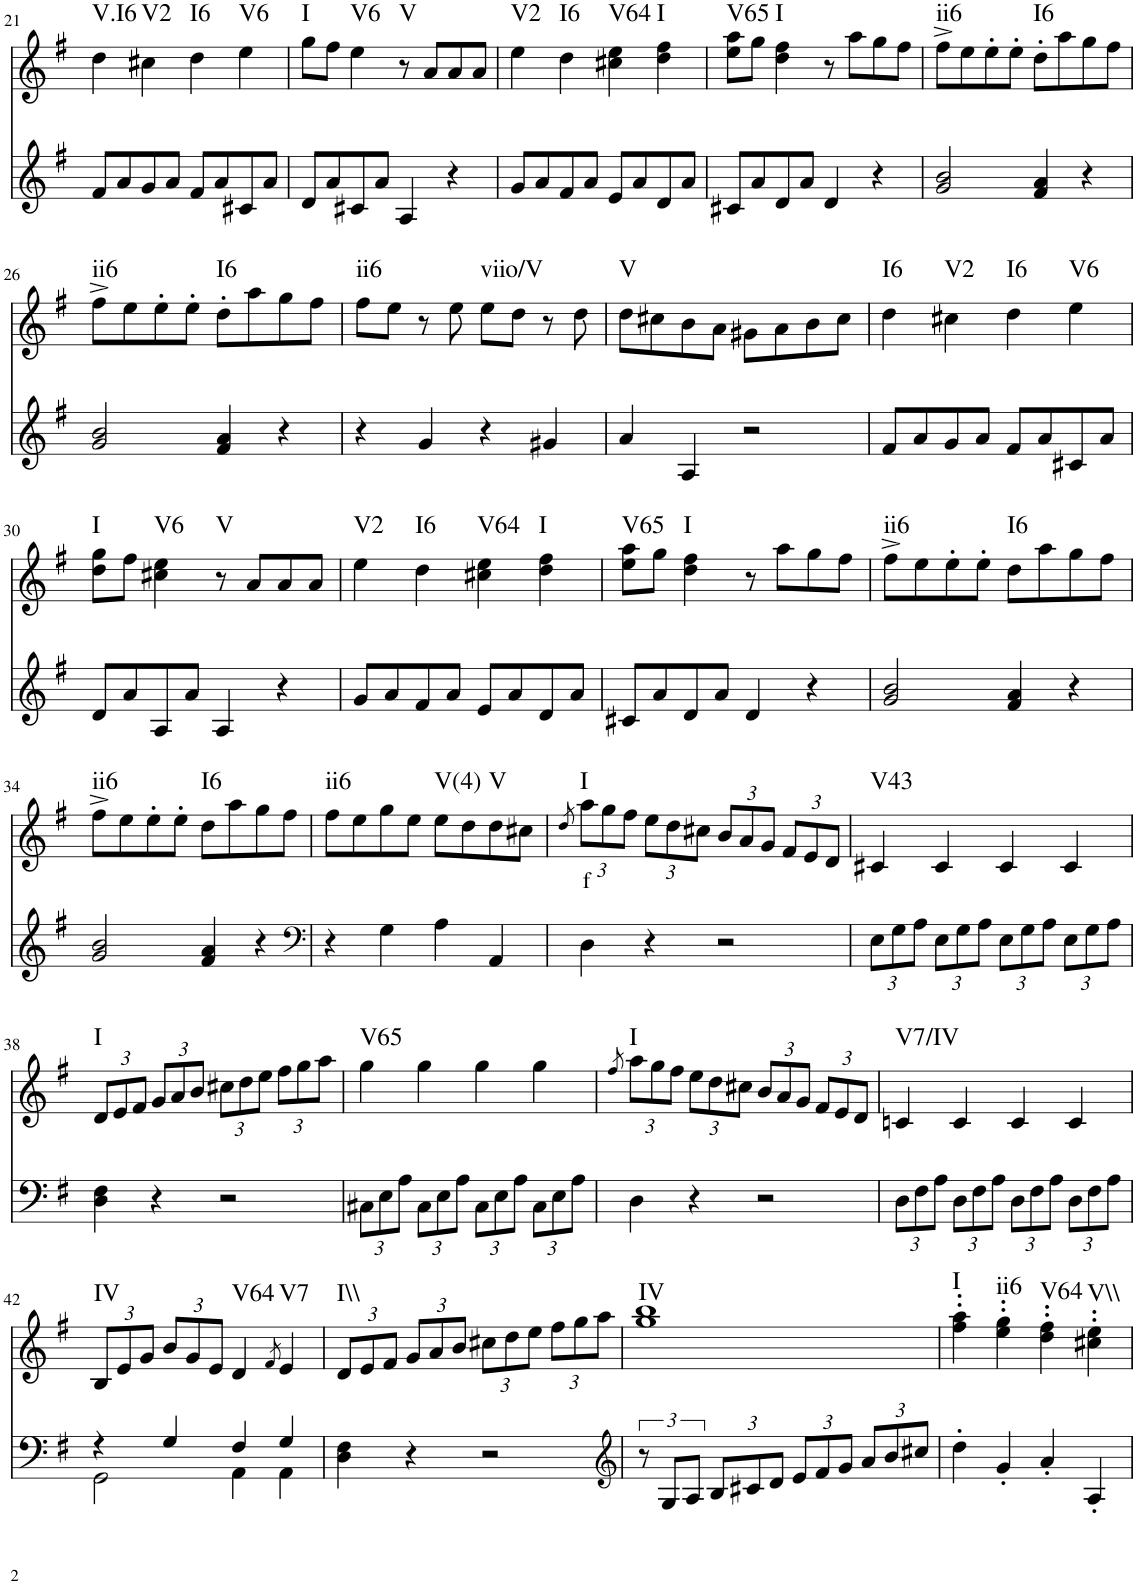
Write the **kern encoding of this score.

**kern	**kern	**text	**harte
*part2	*part1	*part1	*part1
*staff2	*staff1	*staff1	*
*I"piano	*I"piano	*	*
*I'Pno	*I'Pno	*	*
!!LO:PB:g=z
*clefG2	*clefG2	*	*
*k[f#]	*k[f#]	*	*
*G:	*G:	*	*
*M2/2	*M2/2	*	*
=21	=21	=21	=21
!	!	!	!LO:H:kt=V.I6
8f#/L	4dd\	.	N
8a/	.	.	.
!	!	!	!LO:H:kt=V2
8g/	4cc#X\	.	N
8a/J	.	.	.
!	!	!	!LO:H:kt=I6
8f#/L	4dd\	.	N
8a/	.	.	.
!	!	!	!LO:H:kt=V6
8c#X/	4ee\	.	N
8a/J	.	.	.
=22	=22	=22	=22
!	!	!	!LO:H:kt=I
8d/L	8gg\L	.	N
8a/	8ff#\J	.	.
!	!	!	!LO:H:kt=V6
8c#X/	4ee\	.	N
8a/J	.	.	.
!	!	!	!LO:H:kt=V
4A/	8r	.	N
.	8a/L	.	.
4r	8a/	.	.
.	8a/J	.	.
=23	=23	=23	=23
!	!	!	!LO:H:kt=V2
8g/L	4ee\	.	N
8a/	.	.	.
!	!	!	!LO:H:kt=I6
8f#/	4dd\	.	N
8a/J	.	.	.
!	!	!	!LO:H:kt=V64
8e/L	4cc#X\ 4ee\	.	N
8a/	.	.	.
!	!	!	!LO:H:kt=I
8d/	4dd\ 4ff#\	.	N
8a/J	.	.	.
=24	=24	=24	=24
!	!	!	!LO:H:kt=V65
8c#X/L	8ee\ 8aa\L	.	N
8a/	8gg\J	.	.
!	!	!	!LO:H:kt=I
8d/	4dd\ 4ff#\	.	N
8a/J	.	.	.
4d/	8r	.	.
.	8aa\L	.	.
4r	8gg\	.	.
.	8ff#\J	.	.
=25	=25	=25	=25
!	!	!	!LO:H:kt=ii6
2g/ 2b/	8ff#^\L	.	N
.	8ee\	.	.
.	8ee'\	.	.
.	8ee'\J	.	.
!	!	!	!LO:H:kt=I6
4f#/ 4a/	8dd'\L	.	N
.	8aa\	.	.
4r	8gg\	.	.
.	8ff#\J	.	.
!!LO:LB:g=z
=26	=26	=26	=26
!	!	!	!LO:H:kt=ii6
2g/ 2b/	8ff#^\L	.	N
.	8ee\	.	.
.	8ee'\	.	.
.	8ee'\J	.	.
!	!	!	!LO:H:kt=I6
4f#/ 4a/	8dd'\L	.	N
.	8aa\	.	.
4r	8gg\	.	.
.	8ff#\J	.	.
=27	=27	=27	=27
!	!	!	!LO:H:kt=ii6
4r	8ff#\L	.	N
.	8ee\J	.	.
4g/	8r	.	.
.	8ee\	.	.
!	!	!	!LO:H:kt=viio/V
4r	8ee\L	.	N
.	8dd\J	.	.
4g#X/	8r	.	.
.	8dd\	.	.
=28	=28	=28	=28
!	!	!	!LO:H:kt=V
4a/	8dd\L	.	N
.	8cc#X\	.	.
4A/	8b\	.	.
.	8a\J	.	.
2r	8g#X\L	.	.
.	8a\	.	.
.	8b\	.	.
.	8cc#\J	.	.
=29	=29	=29	=29
!	!	!	!LO:H:kt=I6
8f#/L	4dd\	.	N
8a/	.	.	.
!	!	!	!LO:H:kt=V2
8g/	4cc#X\	.	N
8a/J	.	.	.
!	!	!	!LO:H:kt=I6
8f#/L	4dd\	.	N
8a/	.	.	.
!	!	!	!LO:H:kt=V6
8c#X/	4ee\	.	N
8a/J	.	.	.
!!LO:LB:g=z
=30	=30	=30	=30
!	!	!	!LO:H:kt=I
8d/L	8dd\ 8gg\L	.	N
8a/	8ff#\J	.	.
!	!	!	!LO:H:kt=V6
8A/	4cc#X\ 4ee\	.	N
8a/J	.	.	.
!	!	!	!LO:H:kt=V
4A/	8r	.	N
.	8a/L	.	.
4r	8a/	.	.
.	8a/J	.	.
=31	=31	=31	=31
!	!	!	!LO:H:kt=V2
8g/L	4ee\	.	N
8a/	.	.	.
!	!	!	!LO:H:kt=I6
8f#/	4dd\	.	N
8a/J	.	.	.
!	!	!	!LO:H:kt=V64
8e/L	4cc#X\ 4ee\	.	N
8a/	.	.	.
!	!	!	!LO:H:kt=I
8d/	4dd\ 4ff#\	.	N
8a/J	.	.	.
=32	=32	=32	=32
!	!	!	!LO:H:kt=V65
8c#X/L	8ee\ 8aa\L	.	N
8a/	8gg\J	.	.
!	!	!	!LO:H:kt=I
8d/	4dd\ 4ff#\	.	N
8a/J	.	.	.
4d/	8r	.	.
.	8aa\L	.	.
4r	8gg\	.	.
.	8ff#\J	.	.
=33	=33	=33	=33
!	!	!	!LO:H:kt=ii6
2g/ 2b/	8ff#^\L	.	N
.	8ee\	.	.
.	8ee'\	.	.
.	8ee'\J	.	.
!	!	!	!LO:H:kt=I6
4f#/ 4a/	8dd\L	.	N
.	8aa\	.	.
4r	8gg\	.	.
.	8ff#\J	.	.
!!LO:LB:g=z
=34	=34	=34	=34
!	!	!	!LO:H:kt=ii6
2g/ 2b/	8ff#^\L	.	N
.	8ee\	.	.
.	8ee'\	.	.
.	8ee'\J	.	.
!	!	!	!LO:H:kt=I6
4f#/ 4a/	8dd\L	.	N
.	8aa\	.	.
4r	8gg\	.	.
.	8ff#\J	.	.
=35	=35	=35	=35
*clefF4	*	*	*
!	!	!	!LO:H:kt=ii6
4r	8ff#\L	.	N
.	8ee\	.	.
4G\	8gg\	.	.
.	8ee\J	.	.
!	!	!	!LO:H:kt=V(4)
4A\	8ee\L	.	N
.	8dd\	.	.
!	!	!	!LO:H:kt=V
4AA/	8dd\	.	N
.	8cc#X\J	.	.
=36	=36	=36	=36
.	8qdd/	.	.
*	*Xbrackettup	*	*
!	!	!LO:LY:b	!LO:H:kt=I
4D\	12aa\L	f	N
.	12gg\	.	.
.	12ff#\J	.	.
4r	12ee\L	.	.
.	12dd\	.	.
.	12cc#X\J	.	.
2r	12b/L	.	.
.	12a/	.	.
.	12g/J	.	.
.	12f#/L	.	.
.	12e/	.	.
.	12d/J	.	.
=37	=37	=37	=37
*Xbrackettup	*	*	*
!	!	!	!LO:H:kt=V43
12E\L	4c#X/	.	N
12G\	.	.	.
12A\J	.	.	.
12E\L	4c#/	.	.
12G\	.	.	.
12A\J	.	.	.
12E\L	4c#/	.	.
12G\	.	.	.
12A\J	.	.	.
12E\L	4c#/	.	.
12G\	.	.	.
12A\J	.	.	.
!!LO:LB:g=z
=38	=38	=38	=38
!	!	!	!LO:H:kt=I
4D\ 4F#\	12d/L	.	N
.	12e/	.	.
.	12f#/J	.	.
4r	12g/L	.	.
.	12a/	.	.
.	12b/J	.	.
2r	12cc#X\L	.	.
.	12dd\	.	.
.	12ee\J	.	.
.	12ff#\L	.	.
.	12gg\	.	.
.	12aa\J	.	.
=39	=39	=39	=39
!	!	!	!LO:H:kt=V65
12C#X\L	4gg\	.	N
12E\	.	.	.
12A\J	.	.	.
12C#\L	4gg\	.	.
12E\	.	.	.
12A\J	.	.	.
12C#\L	4gg\	.	.
12E\	.	.	.
12A\J	.	.	.
12C#\L	4gg\	.	.
12E\	.	.	.
12A\J	.	.	.
=40	=40	=40	=40
.	8qff#/	.	.
!	!	!	!LO:H:kt=I
4D\	12aa\L	.	N
.	12gg\	.	.
.	12ff#\J	.	.
4r	12ee\L	.	.
.	12dd\	.	.
.	12cc#X\J	.	.
2r	12b/L	.	.
.	12a/	.	.
.	12g/J	.	.
.	12f#/L	.	.
.	12e/	.	.
.	12d/J	.	.
=41	=41	=41	=41
!	!	!	!LO:H:kt=V7/IV
12D\L	4cn/	.	N
12F#\	.	.	.
12A\J	.	.	.
12D\L	4c/	.	.
12F#\	.	.	.
12A\J	.	.	.
12D\L	4c/	.	.
12F#\	.	.	.
12A\J	.	.	.
12D\L	4c/	.	.
12F#\	.	.	.
12A\J	.	.	.
!!LO:LB:g=z
=42	=42	=42	=42
*^	*	*	*
!	!	!	!	!LO:H:kt=IV
4r	2GG\	12B/L	.	N
.	.	12e/	.	.
.	.	12g/J	.	.
4G/	.	12b/L	.	.
.	.	12g/	.	.
.	.	12e/J	.	.
!	!	!	!	!LO:H:kt=V64
4F#/	4AA\	4d/	.	N
.	.	8qf#/	.	.
!	!	!	!	!LO:H:kt=V7
4G/	4AA\	4e/	.	N
=43	=43	=43	=43	=43
!	!	!	!	!LO:H:kt=I\\
*v	*v	*	*	*
4D\ 4F#\	12d/L	.	N
.	12e/	.	.
.	12f#/J	.	.
4r	12g/L	.	.
.	12a/	.	.
.	12b/J	.	.
2r	12cc#X\L	.	.
.	12dd\	.	.
.	12ee\J	.	.
.	12ff#\L	.	.
.	12gg\	.	.
.	12aa\J	.	.
=44	=44	=44	=44
*clefG2	*	*	*
*brackettup	*	*	*
!	!	!	!LO:H:kt=IV
12r	1gg 1bb	.	N
12G/L	.	.	.
12A/J	.	.	.
*Xbrackettup	*	*	*
12B/L	.	.	.
12c#X/	.	.	.
12d/J	.	.	.
12e/L	.	.	.
12f#/	.	.	.
12g/J	.	.	.
12a/L	.	.	.
12b/	.	.	.
12cc#X/J	.	.	.
=45	=45	=45	=45
!	!	!	!LO:H:kt=I
4dd'\	4ff#\' 4aa\'	.	N
!	!	!	!LO:H:kt=ii6
4g'/	4ee\' 4gg\'	.	N
!	!	!	!LO:H:kt=V64
4a'/	4dd\' 4ff#\'	.	N
!	!	!	!LO:H:kt=V\\
4A'/	4cc#X\' 4ee\'	.	N
=	=	=	=
*-	*-	*-	*-
